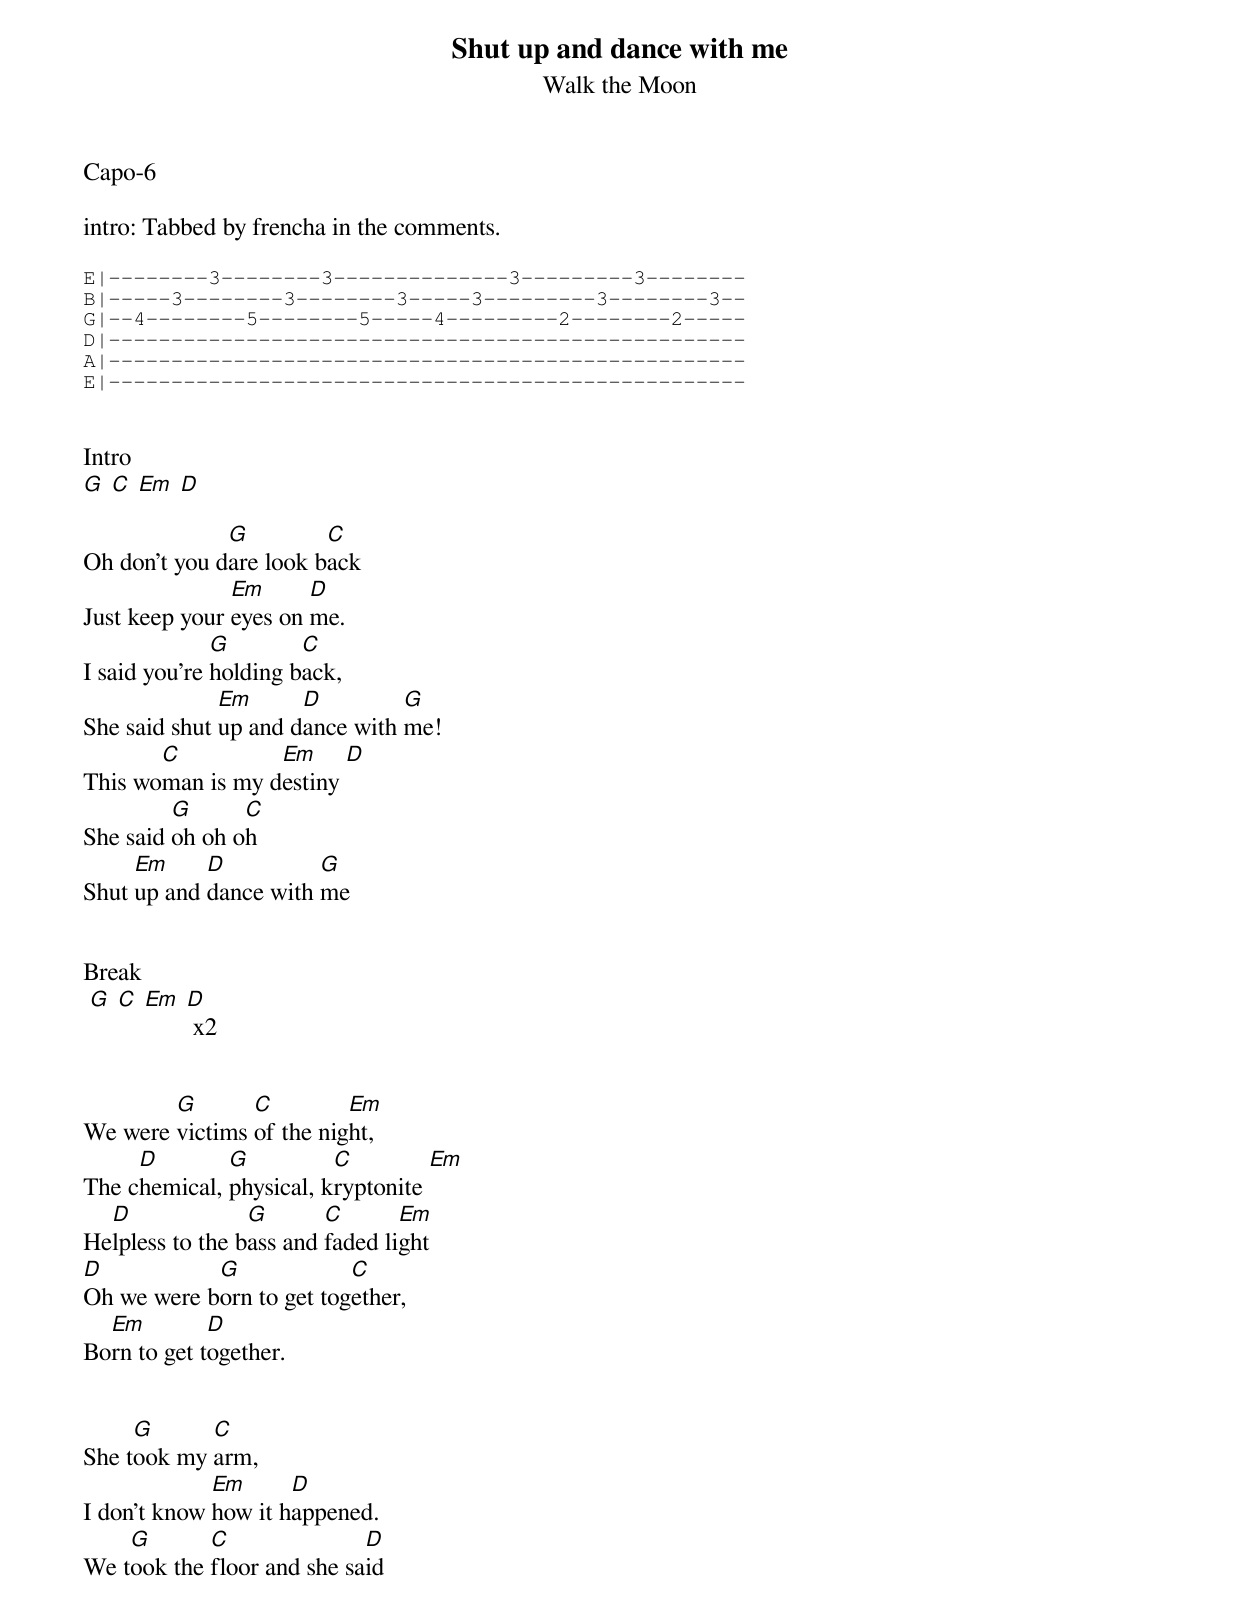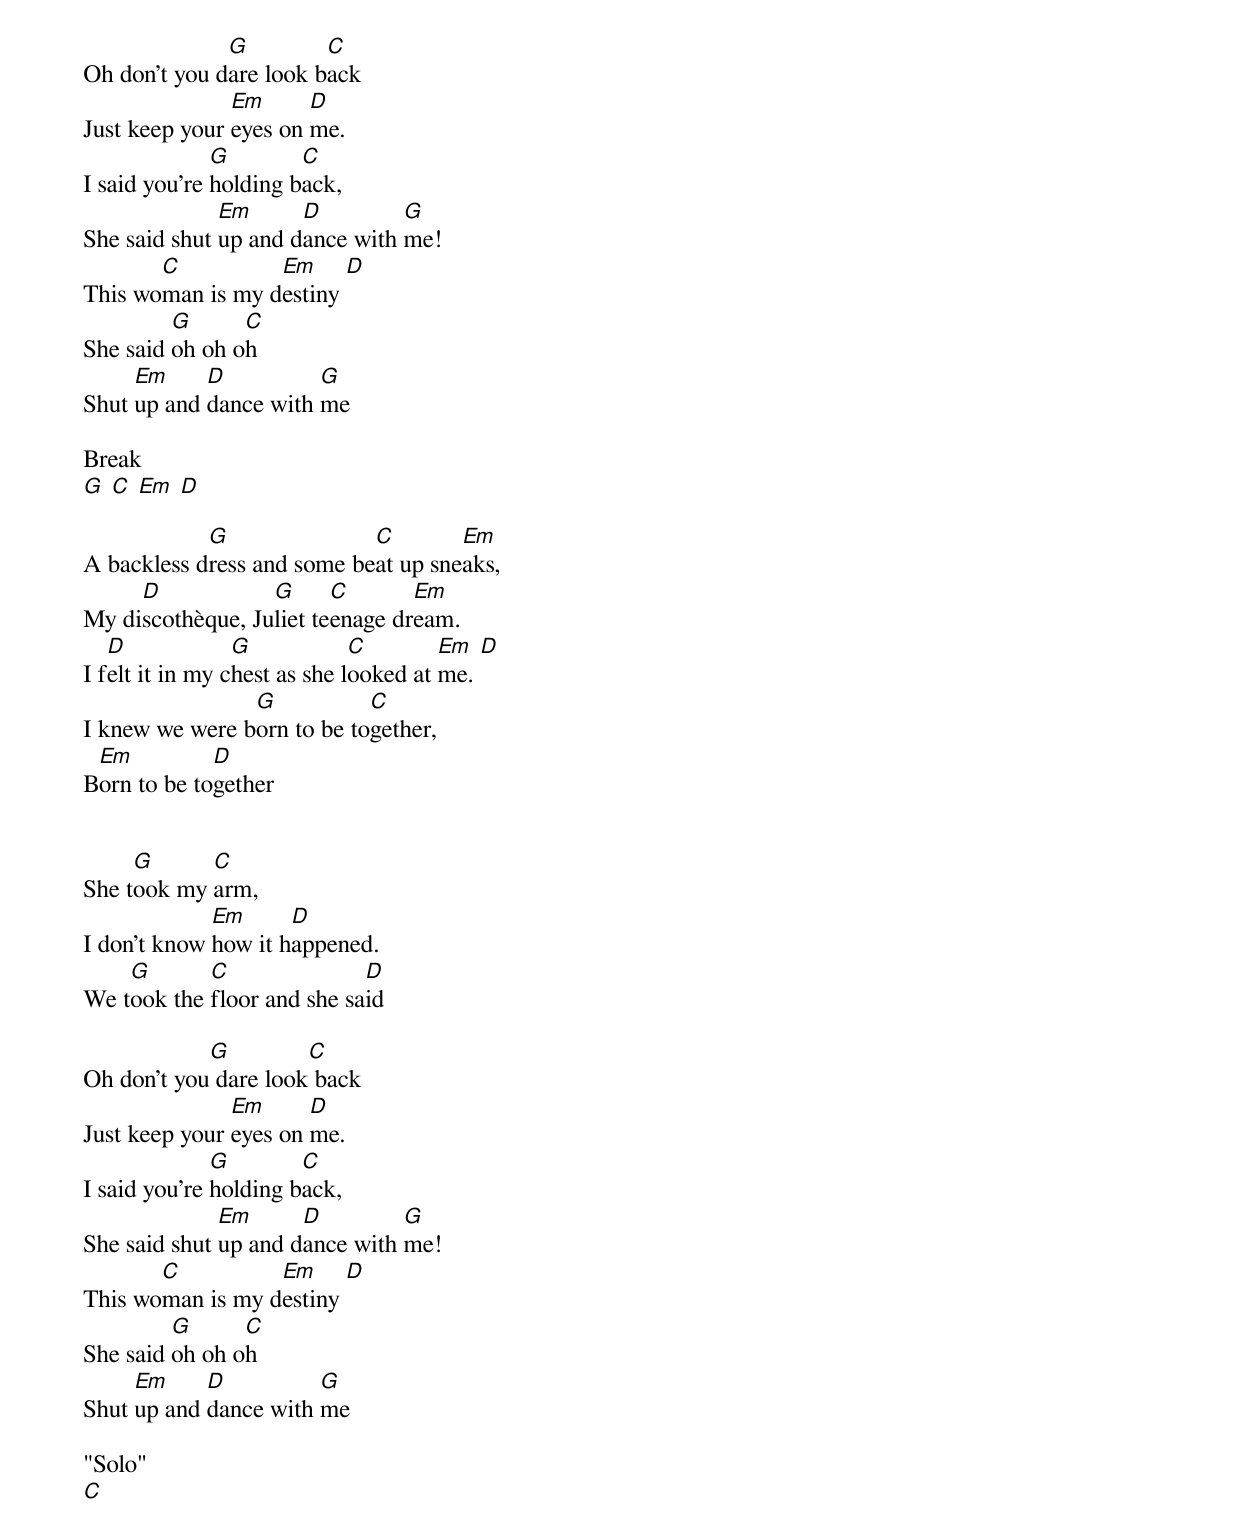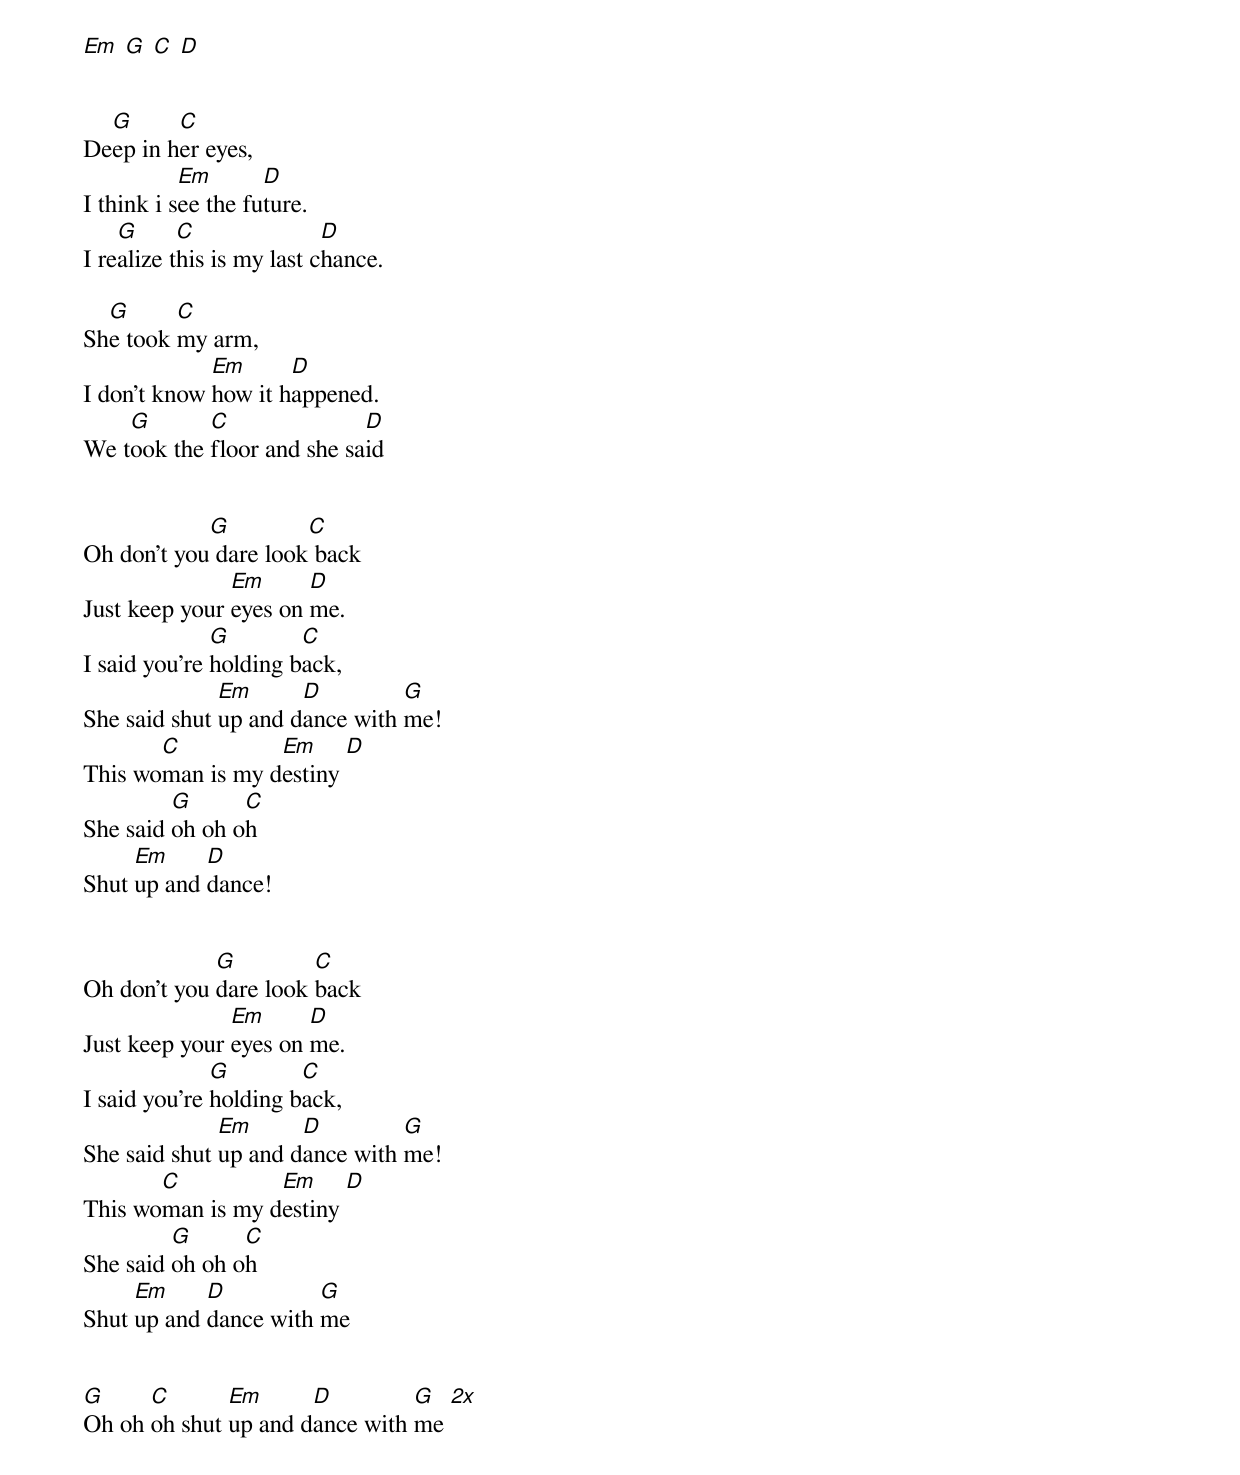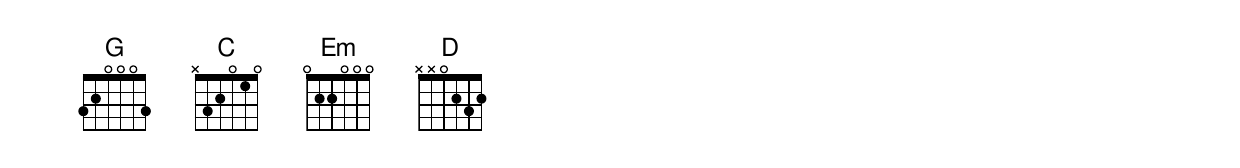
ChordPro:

{title: Shut up and dance with me}
{subtitle: Walk the Moon}

Capo-6

intro: Tabbed by frencha in the comments.

{sot}
E|--------3--------3--------------3---------3--------
B|-----3--------3--------3-----3---------3--------3--
G|--4--------5--------5-----4---------2--------2-----
D|---------------------------------------------------
A|---------------------------------------------------
E|---------------------------------------------------
{eot}


Intro
[G] [C] [Em] [D]

Oh don't you d[G]are look b[C]ack
Just keep your [Em]eyes on [D]me.
I said you're [G]holding b[C]ack,
She said shut [Em]up and d[D]ance with [G]me!
This wo[C]man is my d[Em]estiny [D]
She said [G]oh oh o[C]h
Shut [Em]up and [D]dance with [G]me


Break
 [G] [C] [Em] [D] x2


We were [G]victims [C]of the nig[Em]ht,
The c[D]hemical, [G]physical, k[C]ryptonite [Em]
He[D]lpless to the b[G]ass and [C]faded li[Em]ght
[D]Oh we were b[G]orn to get tog[C]ether,
Bo[Em]rn to get t[D]ogether.


She t[G]ook my [C]arm,
I don't know [Em]how it h[D]appened.
We t[G]ook the [C]floor and she sa[D]id

Oh don't you d[G]are look b[C]ack
Just keep your [Em]eyes on [D]me.
I said you're [G]holding b[C]ack,
She said shut [Em]up and d[D]ance with [G]me!
This wo[C]man is my d[Em]estiny [D]
She said [G]oh oh o[C]h
Shut [Em]up and [D]dance with [G]me

Break
[G] [C] [Em] [D]

A backless d[G]ress and some be[C]at up sne[Em]aks,
My di[D]scothèque, Ju[G]liet te[C]enage dr[Em]eam.
I f[D]elt it in my c[G]hest as she l[C]ooked at [Em]me. [D]
I knew we were b[G]orn to be to[C]gether,
B[Em]orn to be to[D]gether


She t[G]ook my [C]arm,
I don't know [Em]how it h[D]appened.
We t[G]ook the [C]floor and she sa[D]id

Oh don't you[G] dare look[C] back
Just keep your [Em]eyes on [D]me.
I said you're [G]holding b[C]ack,
She said shut [Em]up and d[D]ance with [G]me!
This wo[C]man is my d[Em]estiny [D]
She said [G]oh oh o[C]h
Shut [Em]up and [D]dance with [G]me

"Solo"
[C]

[Em] [G] [C] [D]


De[G]ep in h[C]er eyes,
I think i s[Em]ee the fu[D]ture.
I re[G]alize t[C]his is my last c[D]hance.

Sh[G]e took [C]my arm,
I don't know [Em]how it h[D]appened.
We t[G]ook the [C]floor and she sa[D]id


Oh don't you[G] dare look[C] back
Just keep your [Em]eyes on [D]me.
I said you're [G]holding b[C]ack,
She said shut [Em]up and d[D]ance with [G]me!
This wo[C]man is my d[Em]estiny [D]
She said [G]oh oh o[C]h
Shut [Em]up and [D]dance!


Oh don't you [G]dare look [C]back
Just keep your [Em]eyes on [D]me.
I said you're [G]holding b[C]ack,
She said shut [Em]up and d[D]ance with [G]me!
This wo[C]man is my d[Em]estiny [D]
She said [G]oh oh o[C]h
Shut [Em]up and [D]dance with [G]me


[G]Oh oh [C]oh shut [Em]up and d[D]ance with [G]me [2x]
